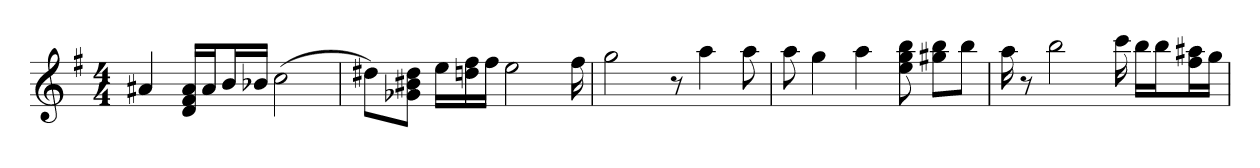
**kern
*part1
*staff1
*clefG2
*k[f#]
*M4/4
=1
4a#X
16d/ 16f#/ 16a#/LL
16a#/J
16b/L
16b-X/JJ
(2cc
=2
8dd#X\L)
8g-X\ 8b#X\ 8dd#\J
16ee\LL
16ddn\ 16ff#\
16ff#\JJ
2ee
16ff#
=3
2gg
8r
4aa
8aa
=4
8aa
4gg
4aa
8ee 8gg 8bb
8gg#X\ 8bb\L
8bb\J
=5
16aa
8r
2bb
16ccc
16bb\LL
16bb\J
16ff#\ 16aa#X\L
16gg\JJ
=
*-
